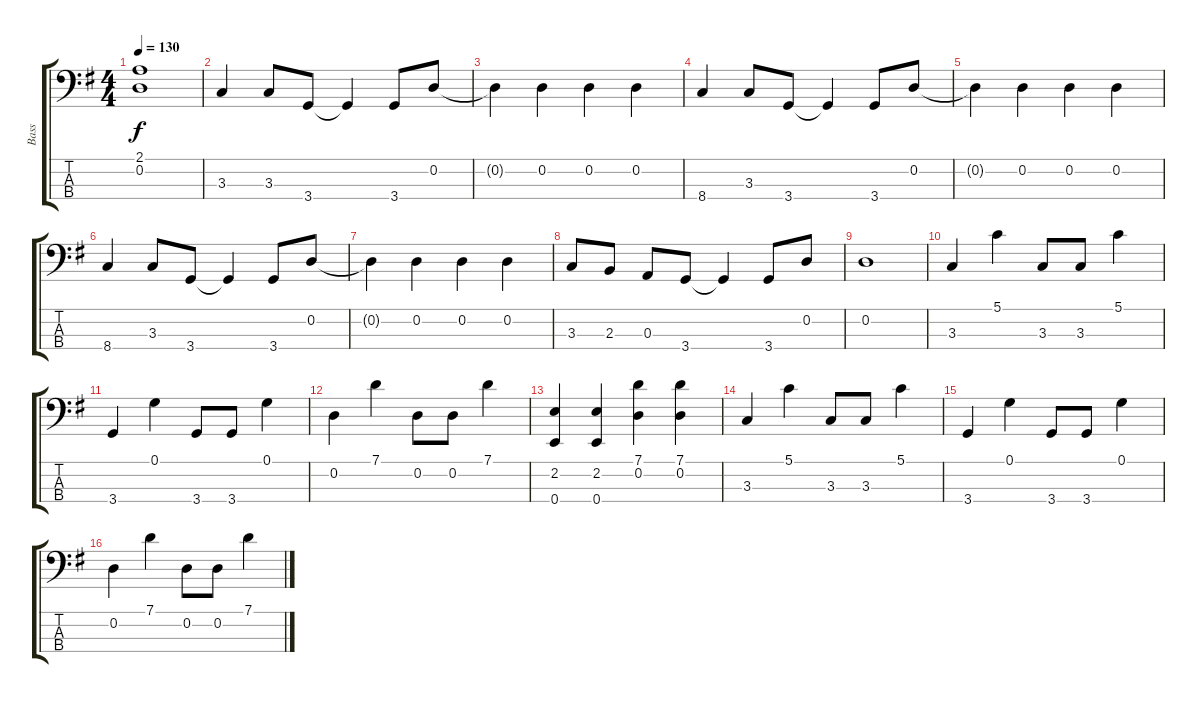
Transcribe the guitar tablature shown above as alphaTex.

\track ("Bass" "Bass") {instrument electricbassfinger}
\staff {score tabs}
\tuning (G2 D2 A1 E1) {hide}
\ts (4 4)
\tempo 130
\clef f4
\ks g
(2.1{t} 0.2{t}).1{dy f} |
3.3.4 3.3.8 3.4.8 3.4{t}.4 3.4.8 0.2.8 |
0.2{t}.4 0.2.4 0.2.4 0.2.4 |
8.4.4 3.3.8 3.4.8 3.4{t}.4 3.4.8 0.2.8 |
0.2{t}.4 0.2.4 0.2.4 0.2.4 |
8.4.4 3.3.8 3.4.8 3.4{t}.4 3.4.8 0.2.8 |
0.2{t}.4 0.2.4 0.2.4 0.2.4 |
3.3.8 2.3.8 0.3.8 3.4.8 3.4{t}.4 3.4.8 0.2.8 |
0.2.1 |
3.3.4 5.1.4 3.3.8 3.3.8 5.1.4 |
3.4.4 0.1.4 3.4.8 3.4.8 0.1.4 |
0.2.4 7.1.4 0.2.8 0.2.8 7.1.4 |
(2.2 0.4).4 (2.2 0.4).4 (7.1 0.2).4 (7.1 0.2).4 |
3.3.4 5.1.4 3.3.8 3.3.8 5.1.4 |
3.4.4 0.1.4 3.4.8 3.4.8 0.1.4 |
0.2.4 7.1.4 0.2.8 0.2.8 7.1.4
